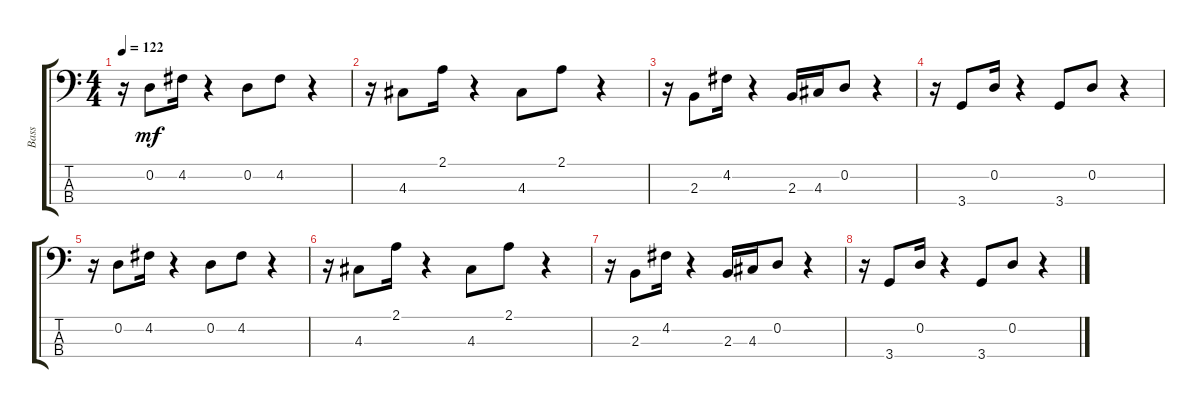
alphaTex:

\track ("Bass" "Bass") {instrument electricbassfinger}
\staff {score tabs}
\tuning (G2 D2 A1 E1) {hide}
\ts (4 4)
\tempo 122
\clef f4
\ks c
r.16{dy mf} 0.2.8 4.2.16 r.4 0.2.8 4.2.8 r.4 |
r.16 4.3.8 2.1.16 r.4 4.3.8 2.1.8 r.4 |
r.16 2.3.8 4.2.16 r.4 2.3.16 4.3.16 0.2.8 r.4 |
r.16 3.4.8 0.2.16 r.4 3.4.8 0.2.8 r.4 |
r.16 0.2.8 4.2.16 r.4 0.2.8 4.2.8 r.4 |
r.16 4.3.8 2.1.16 r.4 4.3.8 2.1.8 r.4 |
r.16 2.3.8 4.2.16 r.4 2.3.16 4.3.16 0.2.8 r.4 |
r.16 3.4.8 0.2.16 r.4 3.4.8 0.2.8 r.4
